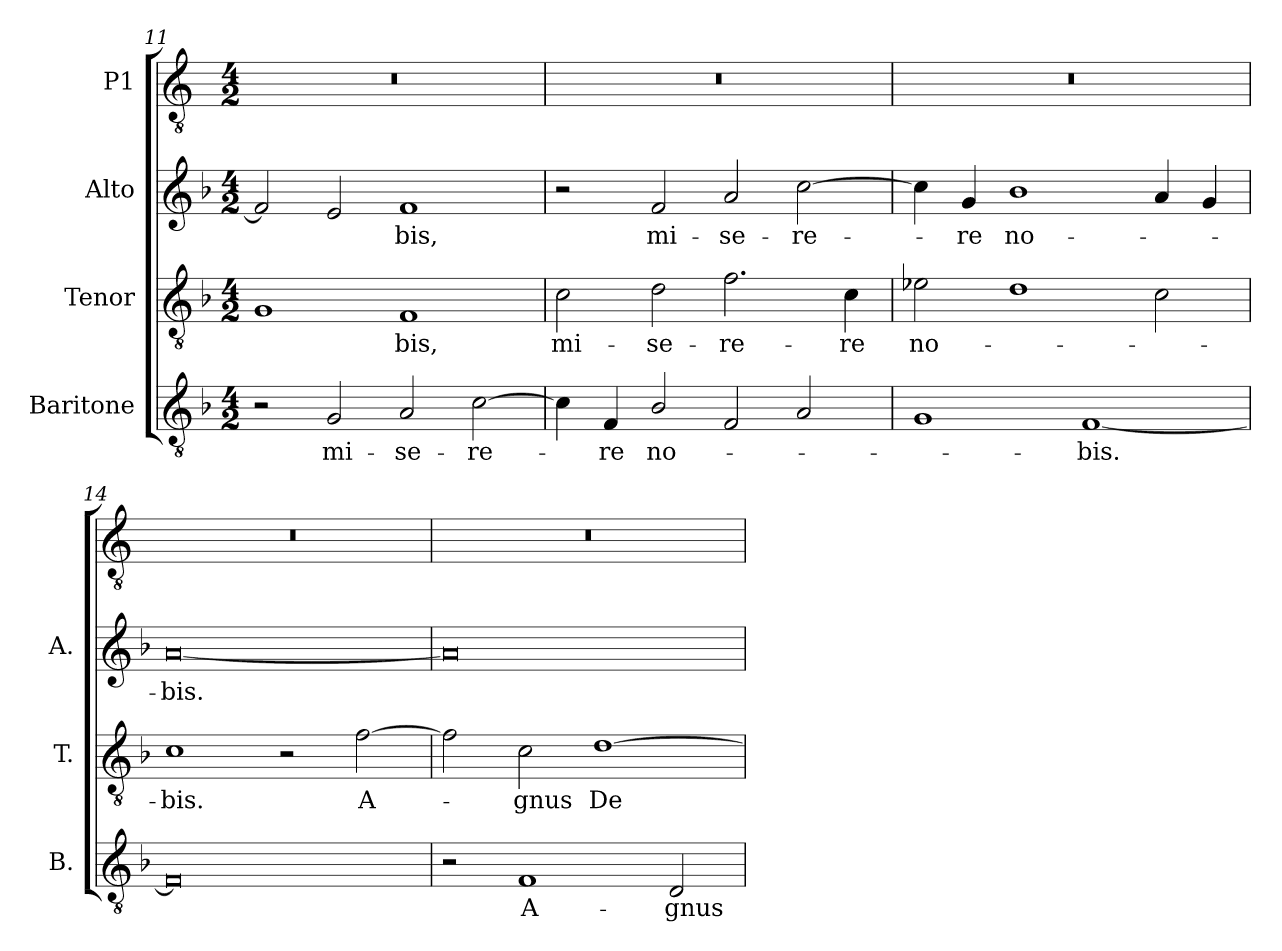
**kern	**text	**kern	**text	**kern	**text	**kern
*part4	*part4	*part3	*part3	*part2	*part2	*part1
*staff4	*staff4	*staff3	*staff3	*staff2	*staff2	*staff1
*I"Baritone	*	*I"Tenor	*	*I"Alto	*	*I"P1
*I'B.	*	*I'T.	*	*I'A.	*	*
!!LO:LB:g=z
*clefGv2	*	*clefGv2	*	*clefG2	*	*clefGv2
*ITrd7c12	*	*ITrd7c12	*	*	*	*ITrd7c12
*k[b-]	*	*k[b-]	*	*k[b-]	*	*k[]
*F:	*	*F:	*	*F:	*	*C:
*M4/2	*	*M4/2	*	*M4/2	*	*M4/2
=11	=11	=11	=11	=11	=11	=11
!	!	!	!	!	!	!LO:N:vis=1
2r	.	1GGi	.	2fi/]	.	0r
!	!LO:LY:b:color=#000000	!	!	!	!	!
2GGi/	mi-	.	.	2ei/	.	.
!	!LO:LY:b:color=#000000	!	!	!	!	!
!	!	!	!LO:LY:b:color=#000000	!	!	!
!	!	!	!	!	!LO:LY:b:color=#000000	!
2AAi/	-se-	1FFi	-bis,	1fi	-bis,	.
!	!LO:LY:b:color=#000000	!	!	!	!	!
[2Ci\	-re-	.	.	.	.	.
=12	=12	=12	=12	=12	=12	=12
!	!	!	!LO:LY:b:color=#000000	!	!	!LO:N:vis=1
4Ci\]	.	2Ci\	mi-	2r	.	0r
!	!LO:LY:b:color=#000000	!	!	!	!	!
4FFi/	-re	.	.	.	.	.
!	!LO:LY:b:color=#000000	!	!	!	!	!
!	!	!	!LO:LY:b:color=#000000	!	!	!
!	!	!	!	!	!LO:LY:b:color=#000000	!
2BB-i/	no-	2Di\	-se-	2fi/	mi-	.
!	!	!	!LO:LY:b:color=#000000	!	!	!
!	!	!	!	!	!LO:LY:b:color=#000000	!
2FFi/	.	2.Fi\	-re-	2ai/	-se-	.
!	!	!	!	!	!LO:LY:b:color=#000000	!
2AAi/	.	.	.	[2cci\	-re-	.
!	!	!	!LO:LY:b:color=#000000	!	!	!
.	.	4Ci\	-re	.	.	.
=13	=13	=13	=13	=13	=13	=13
!	!	!	!LO:LY:b:color=#000000	!	!	!LO:N:vis=1
1GGi	.	2E-Xi\	no-	4cci\]	.	0r
!	!	!	!	!	!LO:LY:b:color=#000000	!
.	.	.	.	4gi/	-re	.
!	!	!	!	!	!LO:LY:b:color=#000000	!
.	.	1Di	.	1b-i	no-	.
!	!LO:LY:b:color=#000000	!	!	!	!	!
[1FFi	-bis.	.	.	.	.	.
.	.	2Ci\	.	4ai/	.	.
.	.	.	.	4gi/	.	.
=14	=14	=14	=14	=14	=14	=14
!	!	!	!LO:LY:b:color=#000000	!	!	!
!	!	!	!	!	!LO:LY:b:color=#000000	!LO:N:vis=1
0FFi]	.	1Ci	-bis.	[0ai	-bis.	0r
.	.	2r	.	.	.	.
!	!	!	!LO:LY:b:color=#000000	!	!	!
.	.	[2Fi\	A-	.	.	.
=15	=15	=15	=15	=15	=15	=15
!	!	!	!	!	!	!LO:N:vis=1
2r	.	2Fi\]	.	0ai]	.	0r
!	!LO:LY:b:color=#000000	!	!	!	!	!
!	!	!	!LO:LY:b:color=#000000	!	!	!
1FFi	A-	2Ci\	-gnus	.	.	.
!	!	!	!LO:LY:b:color=#000000	!	!	!
.	.	[1Di	De-	.	.	.
!	!LO:LY:b:color=#000000	!	!	!	!	!
2DDi/	-gnus	.	.	.	.	.
=	=	=	=	=	=	=
*-	*-	*-	*-	*-	*-	*-
